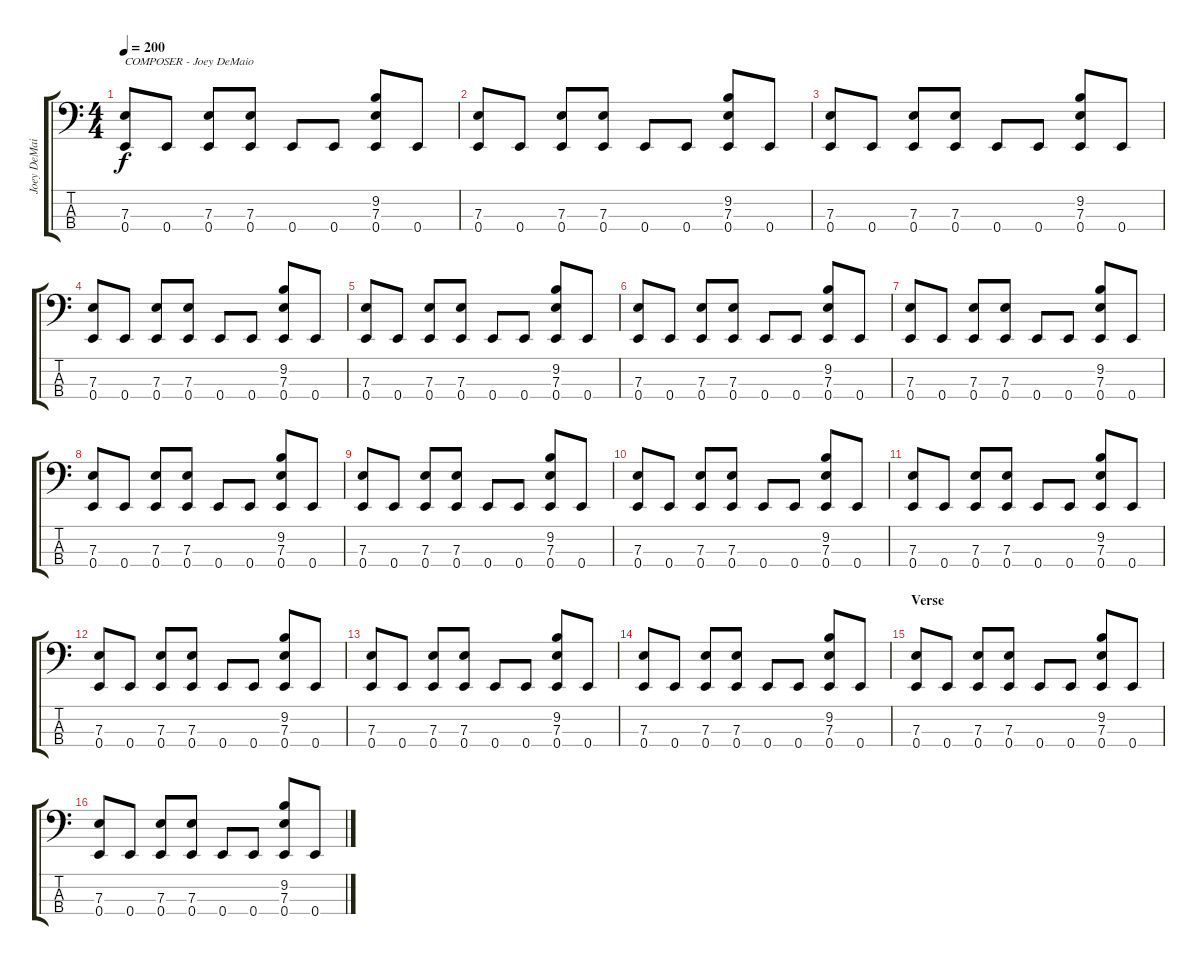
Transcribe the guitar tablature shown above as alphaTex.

\track ("Joey DeMaio" "Joey DeMai") {instrument electricbasspick}
\staff {score tabs}
\tuning (G2 D2 A1 E1) {hide}
\ts (4 4)
\tempo 200
\clef f4
\ks c
(7.3 0.4).8{txt "COMPOSER - Joey DeMaio" dy f volume 0 instrument electricbasspick} 0.4.8 (7.3 0.4).8{volume 1} (7.3 0.4).8 0.4.8 0.4.8{volume 2} (9.2 7.3 0.4).8 0.4.8 |
(7.3 0.4).8{volume 3} 0.4.8 (7.3 0.4).8{volume 4} (7.3 0.4).8 0.4.8{volume 5} 0.4.8 (9.2 7.3 0.4).8{volume 7} 0.4.8 |
(7.3 0.4).8{volume 9} 0.4.8 (7.3 0.4).8{volume 10} (7.3 0.4).8 0.4.8 0.4.8 (9.2 7.3 0.4).8{volume 11} 0.4.8 |
(7.3 0.4).8 0.4.8 (7.3 0.4).8 (7.3 0.4).8 0.4.8 0.4.8 (9.2 7.3 0.4).8 0.4.8 |
(7.3 0.4).8 0.4.8 (7.3 0.4).8 (7.3 0.4).8 0.4.8 0.4.8 (9.2 7.3 0.4).8 0.4.8 |
(7.3 0.4).8 0.4.8 (7.3 0.4).8 (7.3 0.4).8 0.4.8 0.4.8 (9.2 7.3 0.4).8 0.4.8 |
(7.3 0.4).8 0.4.8 (7.3 0.4).8 (7.3 0.4).8 0.4.8 0.4.8 (9.2 7.3 0.4).8 0.4.8 |
(7.3 0.4).8 0.4.8 (7.3 0.4).8 (7.3 0.4).8 0.4.8 0.4.8 (9.2 7.3 0.4).8 0.4.8 |
(7.3 0.4).8 0.4.8 (7.3 0.4).8 (7.3 0.4).8 0.4.8 0.4.8 (9.2 7.3 0.4).8 0.4.8 |
(7.3 0.4).8 0.4.8 (7.3 0.4).8 (7.3 0.4).8 0.4.8 0.4.8 (9.2 7.3 0.4).8 0.4.8 |
(7.3 0.4).8 0.4.8 (7.3 0.4).8 (7.3 0.4).8 0.4.8 0.4.8 (9.2 7.3 0.4).8 0.4.8 |
(7.3 0.4).8 0.4.8 (7.3 0.4).8 (7.3 0.4).8 0.4.8 0.4.8 (9.2 7.3 0.4).8 0.4.8 |
(7.3 0.4).8 0.4.8 (7.3 0.4).8 (7.3 0.4).8 0.4.8 0.4.8 (9.2 7.3 0.4).8 0.4.8 |
(7.3 0.4).8 0.4.8 (7.3 0.4).8 (7.3 0.4).8 0.4.8 0.4.8 (9.2 7.3 0.4).8 0.4.8 |
\section ("" "Verse")
(7.3 0.4).8 0.4.8 (7.3 0.4).8 (7.3 0.4).8 0.4.8 0.4.8 (9.2 7.3 0.4).8 0.4.8 |
(7.3 0.4).8 0.4.8 (7.3 0.4).8 (7.3 0.4).8 0.4.8 0.4.8 (9.2 7.3 0.4).8 0.4.8
